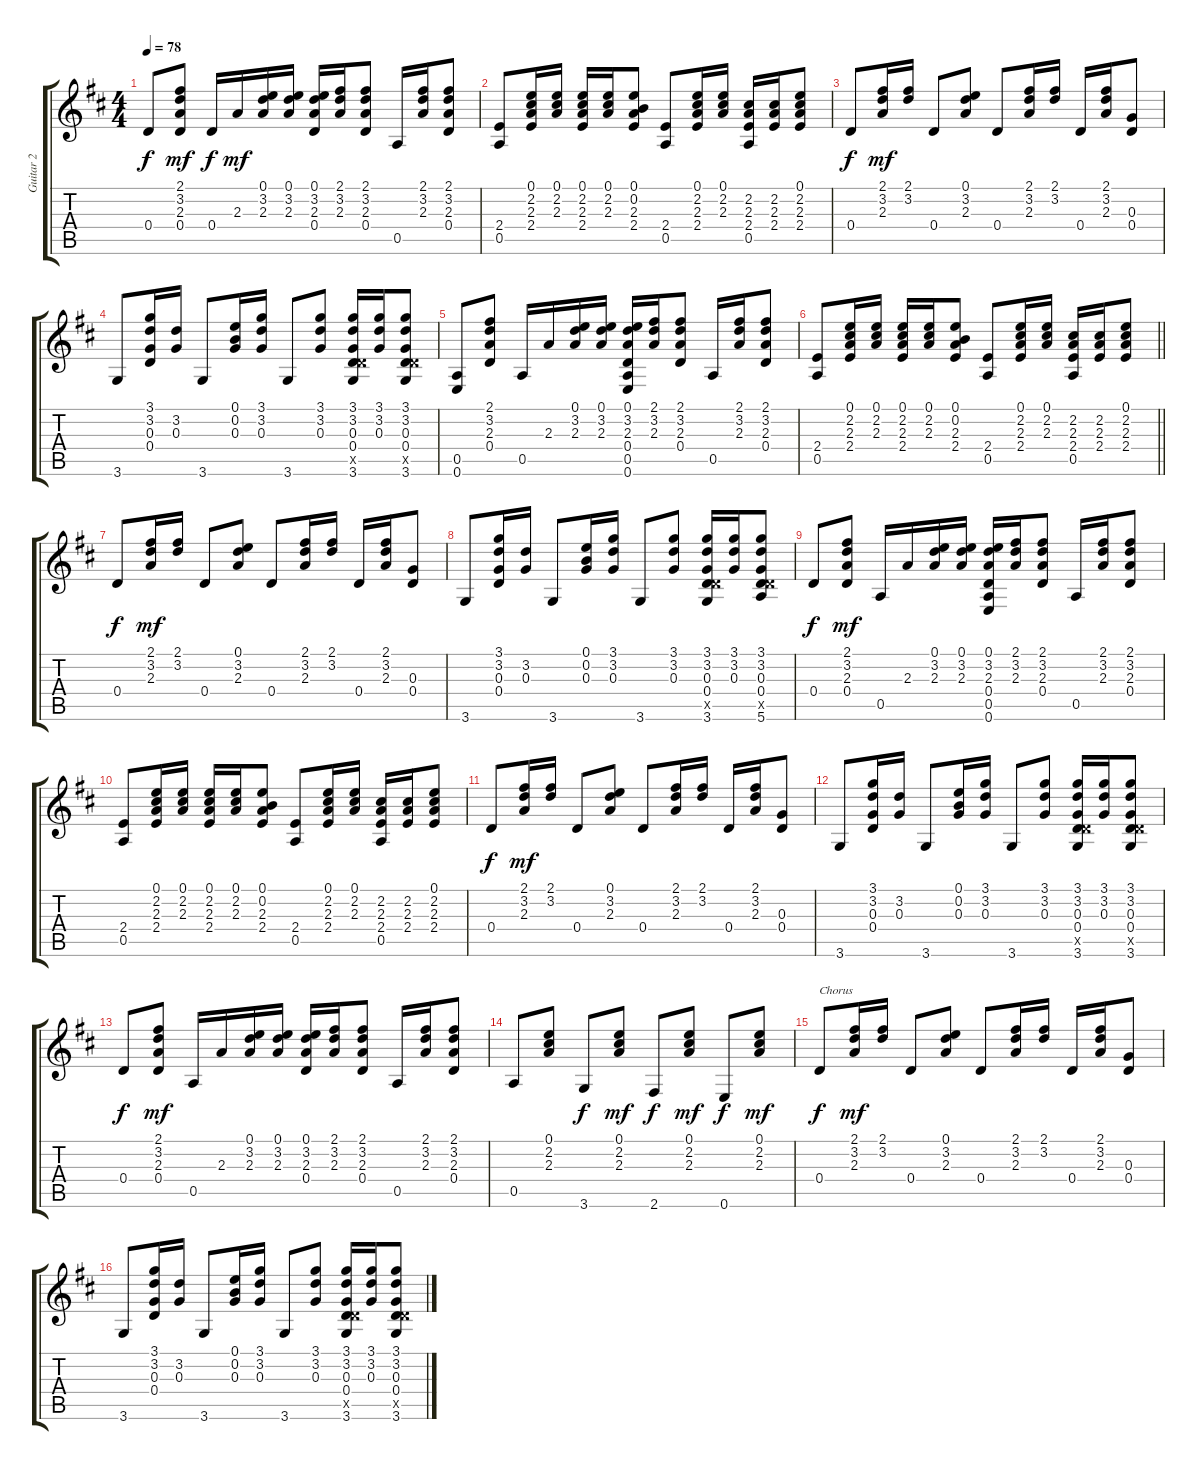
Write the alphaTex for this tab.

\track ("Guitar 2" "Guitar 2") {instrument acousticguitarsteel}
\staff {score tabs}
\tuning (E4 B3 G3 D3 A2 E2) {hide}
\ts (4 4)
\tempo 78
\clef g2
\ks d
0.4.8{dy f} (2.1 3.2 2.3 0.4).8{dy mf} 0.4.16{dy f} 2.3.16{dy mf} (0.1 3.2 2.3).16 (0.1 3.2 2.3).16 (0.1 3.2 2.3 0.4).16 (2.1 3.2 2.3).16 (2.1 3.2 2.3 0.4).8 0.5.16 (2.1 3.2 2.3).16 (2.1 3.2 2.3 0.4).8 |
(2.4 0.5).8 (0.1 2.2 2.3 2.4).16 (0.1 2.2 2.3).16 (0.1 2.2 2.3 2.4).16 (0.1 2.2 2.3).16 (0.1 0.2 2.3 2.4).8 (2.4 0.5).8 (0.1 2.2 2.3 2.4).16 (0.1 2.2 2.3).16 (2.2 2.3 2.4 0.5).16 (2.2 2.3 2.4).16 (0.1 2.2 2.3 2.4).8 |
0.4.8{dy f} (2.1 3.2 2.3).16{dy mf} (2.1 3.2).16 0.4.8 (0.1 3.2 2.3).8{beam split} 0.4.8{beam merge} (2.1 3.2 2.3).16 (2.1 3.2).16{beam split} 0.4.16{beam merge} (2.1 3.2 2.3).16 (0.3 0.4).8 |
3.6.8 (3.1 3.2 0.3 0.4).16 (3.2 0.3).16 3.6.8 (0.1 0.2 0.3).16 (3.1 3.2 0.3).16 3.6.8 (3.1 3.2 0.3).8 (3.1 3.2 0.3 0.4 5.5{x} 3.6).16 (3.1 3.2 0.3).16 (3.1 3.2 0.3 0.4 5.5{x} 3.6).8 |
(0.5 0.6).8 (2.1 3.2 2.3 0.4).8 0.5.16 2.3.16 (0.1 3.2 2.3).16 (0.1 3.2 2.3).16 (0.1 3.2 2.3 0.4 0.5 0.6).16 (2.1 3.2 2.3).16 (2.1 3.2 2.3 0.4).8 0.5.16 (2.1 3.2 2.3).16 (2.1 3.2 2.3 0.4).8 |
\barLineRight lightlight
(2.4 0.5).8 (0.1 2.2 2.3 2.4).16 (0.1 2.2 2.3).16 (0.1 2.2 2.3 2.4).16 (0.1 2.2 2.3).16 (0.1 0.2 2.3 2.4).8 (2.4 0.5).8 (0.1 2.2 2.3 2.4).16 (0.1 2.2 2.3).16 (2.2 2.3 2.4 0.5).16 (2.2 2.3 2.4).16 (0.1 2.2 2.3 2.4).8 |
0.4.8{dy f} (2.1 3.2 2.3).16{dy mf} (2.1 3.2).16 0.4.8 (0.1 3.2 2.3).8{beam split} 0.4.8{beam merge} (2.1 3.2 2.3).16 (2.1 3.2).16{beam split} 0.4.16{beam merge} (2.1 3.2 2.3).16 (0.3 0.4).8 |
3.6.8 (3.1 3.2 0.3 0.4).16 (3.2 0.3).16 3.6.8 (0.1 0.2 0.3).16 (3.1 3.2 0.3).16 3.6.8 (3.1 3.2 0.3).8 (3.1 3.2 0.3 0.4 5.5{x} 3.6).16 (3.1 3.2 0.3).16 (3.1 3.2 0.3 0.4 5.5{x} 5.6).8 |
0.4.8{dy f} (2.1 3.2 2.3 0.4).8{dy mf} 0.5.16 2.3.16 (0.1 3.2 2.3).16 (0.1 3.2 2.3).16 (0.1 3.2 2.3 0.4 0.5 0.6).16 (2.1 3.2 2.3).16 (2.1 3.2 2.3 0.4).8 0.5.16 (2.1 3.2 2.3).16 (2.1 3.2 2.3 0.4).8 |
(2.4 0.5).8 (0.1 2.2 2.3 2.4).16 (0.1 2.2 2.3).16 (0.1 2.2 2.3 2.4).16 (0.1 2.2 2.3).16 (0.1 0.2 2.3 2.4).8 (2.4 0.5).8 (0.1 2.2 2.3 2.4).16 (0.1 2.2 2.3).16 (2.2 2.3 2.4 0.5).16 (2.2 2.3 2.4).16 (0.1 2.2 2.3 2.4).8 |
0.4.8{dy f} (2.1 3.2 2.3).16{dy mf} (2.1 3.2).16 0.4.8 (0.1 3.2 2.3).8{beam split} 0.4.8{beam merge} (2.1 3.2 2.3).16 (2.1 3.2).16{beam split} 0.4.16{beam merge} (2.1 3.2 2.3).16 (0.3 0.4).8 |
3.6.8 (3.1 3.2 0.3 0.4).16 (3.2 0.3).16 3.6.8 (0.1 0.2 0.3).16 (3.1 3.2 0.3).16 3.6.8 (3.1 3.2 0.3).8 (3.1 3.2 0.3 0.4 5.5{x} 3.6).16 (3.1 3.2 0.3).16 (3.1 3.2 0.3 0.4 5.5{x} 3.6).8 |
0.4.8{dy f} (2.1 3.2 2.3 0.4).8{dy mf} 0.5.16 2.3.16 (0.1 3.2 2.3).16 (0.1 3.2 2.3).16 (0.1 3.2 2.3 0.4).16 (2.1 3.2 2.3).16 (2.1 3.2 2.3 0.4).8 0.5.16 (2.1 3.2 2.3).16 (2.1 3.2 2.3 0.4).8 |
0.5.8 (0.1 2.2 2.3).8 3.6.8{dy f} (0.1 2.2 2.3).8{dy mf} 2.6.8{dy f} (0.1 2.2 2.3).8{dy mf} 0.6.8{dy f} (0.1 2.2 2.3).8{dy mf} |
0.4.8{txt "Chorus" dy f} (2.1 3.2 2.3).16{dy mf} (2.1 3.2).16 0.4.8 (0.1 3.2 2.3).8{beam split} 0.4.8{beam merge} (2.1 3.2 2.3).16 (2.1 3.2).16{beam split} 0.4.16{beam merge} (2.1 3.2 2.3).16 (0.3 0.4).8 |
3.6.8 (3.1 3.2 0.3 0.4).16 (3.2 0.3).16 3.6.8 (0.1 0.2 0.3).16 (3.1 3.2 0.3).16 3.6.8 (3.1 3.2 0.3).8 (3.1 3.2 0.3 0.4 5.5{x} 3.6).16 (3.1 3.2 0.3).16 (3.1 3.2 0.3 0.4 5.5{x} 3.6).8
